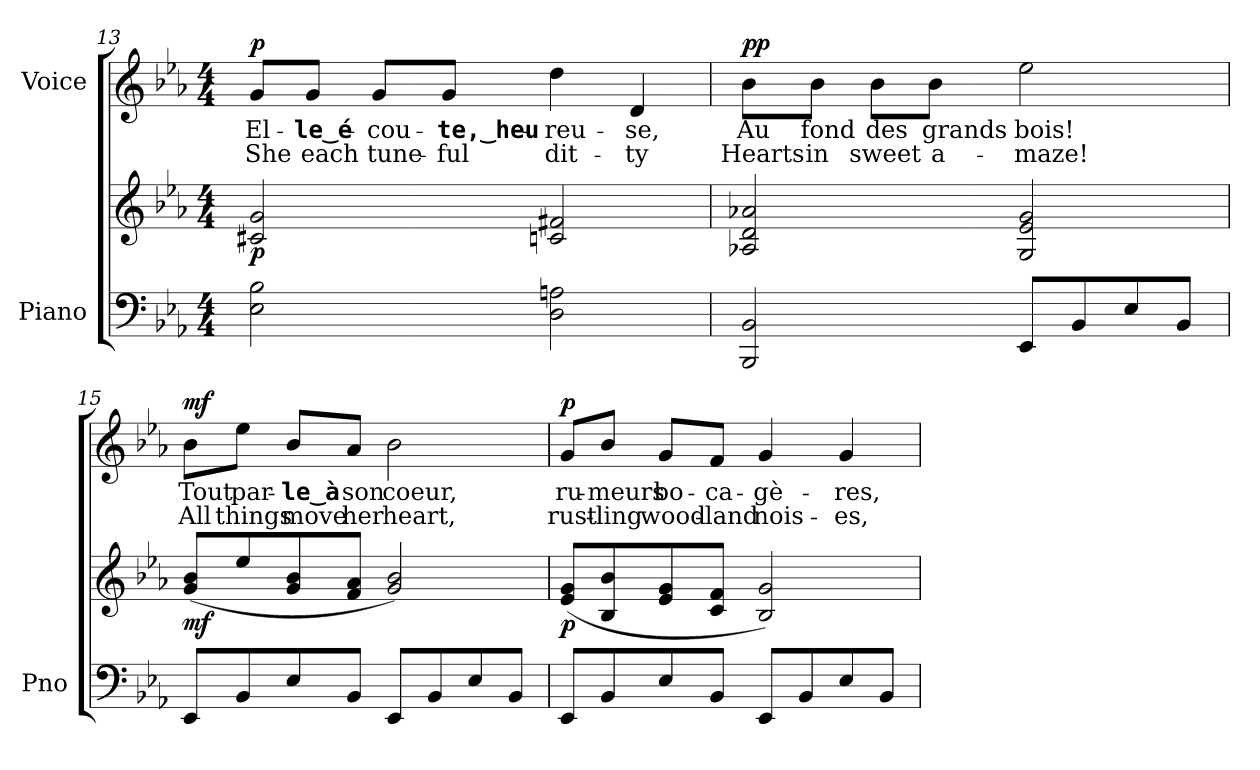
**kern	**kern	**dynam	**kern	**text	**text	**dynam
*part2	*part2	*part2	*part1	*part1	*part1	*part1
*staff3	*staff2	*staff2/3	*staff1	*staff1	*staff1	*staff1
*I"Piano	*	*	*I"Voice	*	*	*
*I'Pno	*	*	*	*	*	*
*clefF4	*clefG2	*	*clefG2	*	*	*
*k[b-e-a-]	*k[b-e-a-]	*	*k[b-e-a-]	*	*	*
*M4/4	*M4/4	*	*M4/4	*	*	*
=13	=13	=13	=13	=13	=13	=13
!	!	!LO:DY:b	!	!	!	!LO:DY:b
2E-\ 2B-\	2c#X/ 2g/	p	8g/L	El-	She	p
.	.	.	8g/J	-le‿é-	each	.
.	.	.	8g/L	-cou-	tune-	.
.	.	.	8g/J	-te,‿heu-	-ful	.
2D\ 2An\	2cn/ 2f#X/	.	4dd\	-reu-	dit-	.
.	.	.	4d/	-se,	-ty	.
=14	=14	=14	=14	=14	=14	=14
!	!	!	!	!	!	!LO:DY:b
2BBB-/ 2BB-/	2A-X/ 2d/ 2a-X/	.	8b-\L	Au	Hearts	pp
.	.	.	8b-\J	fond	in	.
.	.	.	8b-\L	des	sweet	.
.	.	.	8b-\J	grands	a-	.
8EE-/L	2G/ 2e-/ 2g/	.	2ee-\	bois!	-maze!	.
8BB-/	.	.	.	.	.	.
8E-/	.	.	.	.	.	.
8BB-/J	.	.	.	.	.	.
=15	=15	=15	=15	=15	=15	=15
!	!	!LO:DY:b	!	!	!	!LO:DY:b
8EE-/L	(8g/ 8b-/L	mf	8b-\L	Tout	All	mf
8BB-/	8ee-/	.	8ee-\J	par-	things	.
8E-/	8g/ 8b-/	.	8b-/L	-le‿à	move	.
8BB-/J	8f/ 8a-/J	.	8a-/J	son	her	.
8EE-/L	2g/ 2b-/)	.	2b-\	coeur,	heart,	.
8BB-/	.	.	.	.	.	.
8E-/	.	.	.	.	.	.
8BB-/J	.	.	.	.	.	.
=16	=16	=16	=16	=16	=16	=16
!	!	!LO:DY:b	!	!	!	!LO:DY:b
8EE-/L	(8e-/ 8g/L	p	8g/L	ru-	rust-	p
8BB-/	8B-/ 8b-/	.	8b-/J	-meurs	-ling	.
8E-/	8e-/ 8g/	.	8g/L	bo-	wood-	.
8BB-/J	8c/ 8f/J	.	8f/J	-ca-	-land	.
8EE-/L	2B-/ 2g/)	.	4g/	-gè-	nois-	.
8BB-/	.	.	.	.	.	.
8E-/	.	.	4g/	res,	-es,	.
8BB-/J	.	.	.	.	.	.
=	=	=	=	=	=	=
*-	*-	*-	*-	*-	*-	*-
